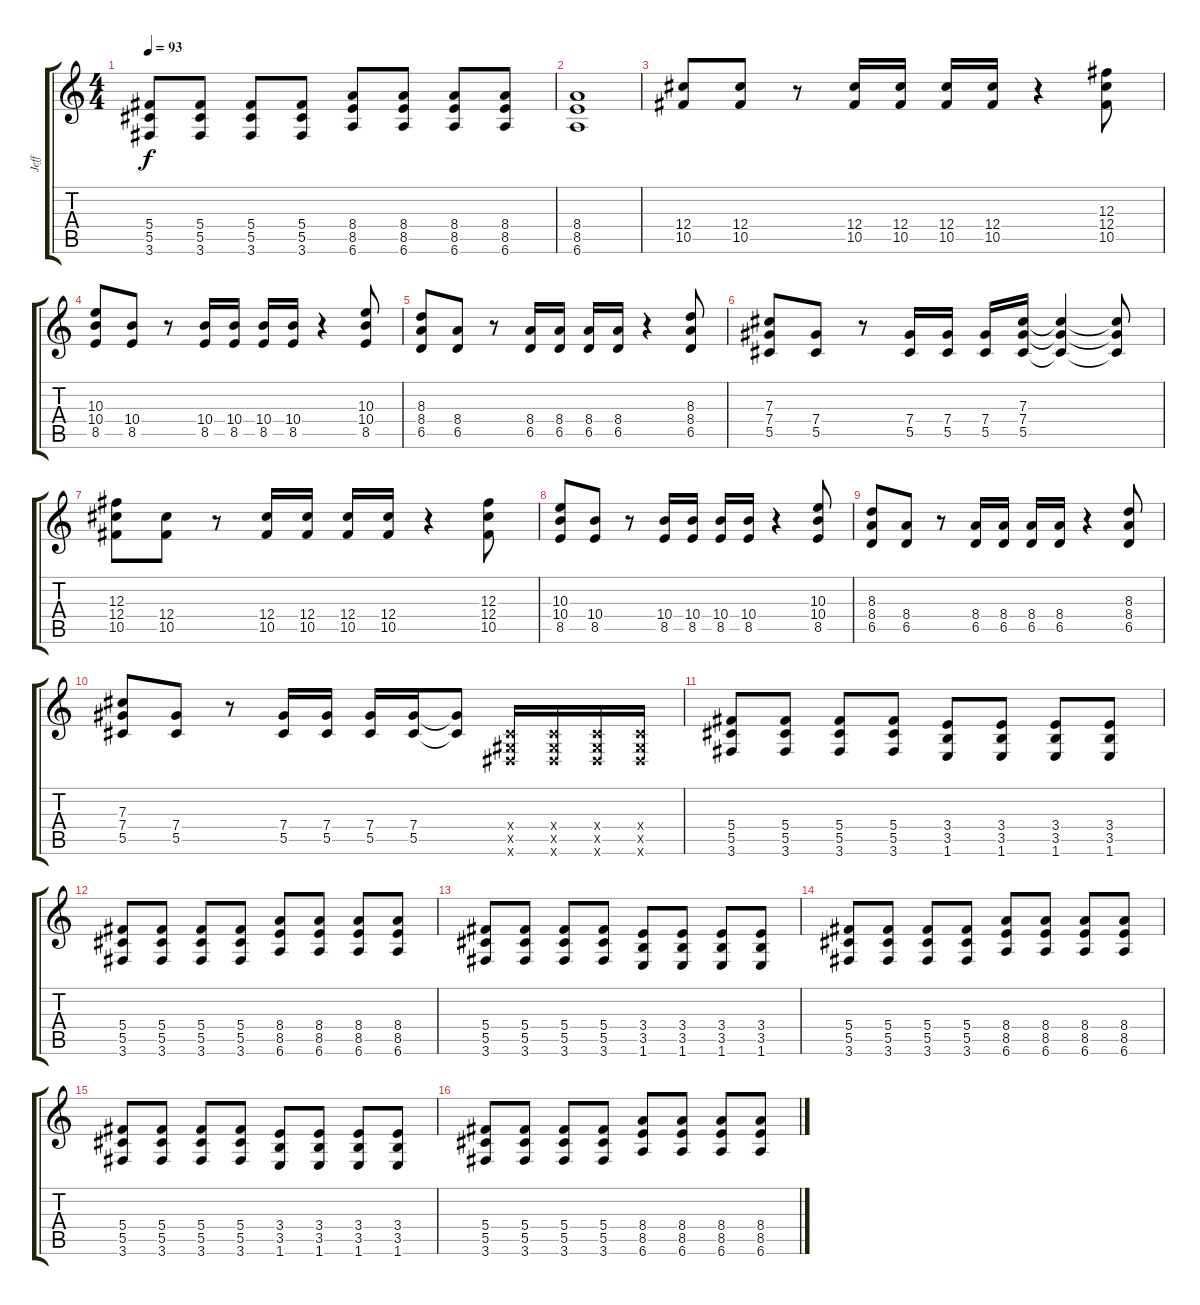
\track ("Jeff" "Jeff") {instrument distortionguitar}
\staff {score tabs}
\tuning (Eb4 Bb3 Gb3 Db3 Ab2 Eb2) {hide}
\ts (4 4)
\tempo 93
\clef g2
\ks c
(5.4 5.5 3.6).8{dy f} (5.4 5.5 3.6).8 (5.4 5.5 3.6).8 (5.4 5.5 3.6).8 (8.4 8.5 6.6).8 (8.4 8.5 6.6).8 (8.4 8.5 6.6).8 (8.4 8.5 6.6).8 |
(8.4 8.5 6.6).1 |
(12.4 10.5).8 (12.4 10.5).8 r.8 (12.4 10.5).16 (12.4 10.5).16 (12.4 10.5).16 (12.4 10.5).16 r.4 (12.3 12.4 10.5).8 |
(10.3 10.4 8.5).8 (10.4 8.5).8 r.8 (10.4 8.5).16 (10.4 8.5).16 (10.4 8.5).16 (10.4 8.5).16 r.4 (10.3 10.4 8.5).8 |
(8.3 8.4 6.5).8 (8.4 6.5).8 r.8 (8.4 6.5).16 (8.4 6.5).16 (8.4 6.5).16 (8.4 6.5).16 r.4 (8.3 8.4 6.5).8 |
(7.3 7.4 5.5).8 (7.4 5.5).8 r.8 (7.4 5.5).16 (7.4 5.5).16 (7.4 5.5).16 (7.3 7.4 5.5).16 (7.3{t} 7.4{t} 5.5{t}).4 (7.3{t} 7.4{t} 5.5{t}).8 |
(12.3 12.4 10.5).8 (12.4 10.5).8 r.8 (12.4 10.5).16 (12.4 10.5).16 (12.4 10.5).16 (12.4 10.5).16 r.4 (12.3 12.4 10.5).8 |
(10.3 10.4 8.5).8 (10.4 8.5).8 r.8 (10.4 8.5).16 (10.4 8.5).16 (10.4 8.5).16 (10.4 8.5).16 r.4 (10.3 10.4 8.5).8 |
(8.3 8.4 6.5).8 (8.4 6.5).8 r.8 (8.4 6.5).16 (8.4 6.5).16 (8.4 6.5).16 (8.4 6.5).16 r.4 (8.3 8.4 6.5).8 |
(7.3 7.4 5.5).8 (7.4 5.5).8 r.8 (7.4 5.5).16 (7.4 5.5).16 (7.4 5.5).16 (7.4 5.5).16 (7.4{t} 5.5{t}).8 (0.4{x} 0.5{x} 0.6{x}).16 (0.4{x} 0.5{x} 0.6{x}).16 (0.4{x} 0.5{x} 0.6{x}).16 (0.4{x} 0.5{x} 0.6{x}).16 |
(5.4 5.5 3.6).8 (5.4 5.5 3.6).8 (5.4 5.5 3.6).8 (5.4 5.5 3.6).8 (3.4 3.5 1.6).8 (3.4 3.5 1.6).8 (3.4 3.5 1.6).8 (3.4 3.5 1.6).8 |
(5.4 5.5 3.6).8 (5.4 5.5 3.6).8 (5.4 5.5 3.6).8 (5.4 5.5 3.6).8 (8.4 8.5 6.6).8 (8.4 8.5 6.6).8 (8.4 8.5 6.6).8 (8.4 8.5 6.6).8 |
(5.4 5.5 3.6).8 (5.4 5.5 3.6).8 (5.4 5.5 3.6).8 (5.4 5.5 3.6).8 (3.4 3.5 1.6).8 (3.4 3.5 1.6).8 (3.4 3.5 1.6).8 (3.4 3.5 1.6).8 |
(5.4 5.5 3.6).8 (5.4 5.5 3.6).8 (5.4 5.5 3.6).8 (5.4 5.5 3.6).8 (8.4 8.5 6.6).8 (8.4 8.5 6.6).8 (8.4 8.5 6.6).8 (8.4 8.5 6.6).8 |
(5.4 5.5 3.6).8 (5.4 5.5 3.6).8 (5.4 5.5 3.6).8 (5.4 5.5 3.6).8 (3.4 3.5 1.6).8 (3.4 3.5 1.6).8 (3.4 3.5 1.6).8 (3.4 3.5 1.6).8 |
(5.4 5.5 3.6).8 (5.4 5.5 3.6).8 (5.4 5.5 3.6).8 (5.4 5.5 3.6).8 (8.4 8.5 6.6).8 (8.4 8.5 6.6).8 (8.4 8.5 6.6).8 (8.4 8.5 6.6).8
